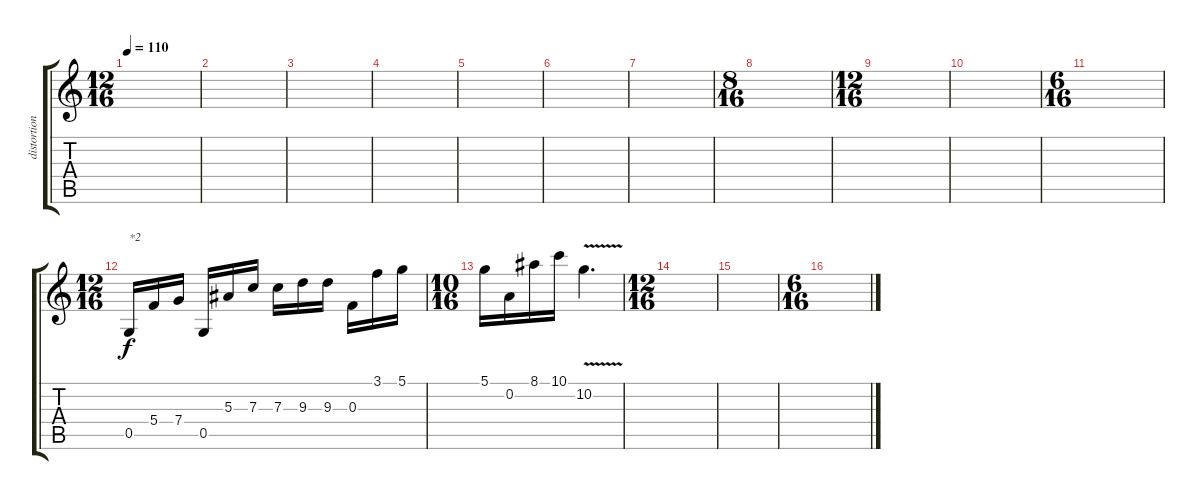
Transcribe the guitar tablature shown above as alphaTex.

\track ("distortion harmony" "distortion") {instrument distortionguitar}
\staff {score tabs}
\tuning (D4 A3 F3 C3 G2 D2) {hide}
\ts (12 16)
\tempo 110
\clef g2
\ks c
|
|
|
|
|
|
|
\ts (8 16)
|
\ts (12 16)
|
|
\ts (6 16)
|
\ts (12 16)
0.5.16{txt "*2"} 5.4.16 7.4.16 0.5.16 5.3.16 7.3.16 7.3.16 9.3.16 9.3.16 0.3.16 3.1.16 5.1.16 |
\ts (10 16)
5.1.16 0.2.16 8.1.16 10.1.16 10.2{v}.4{d} |
\ts (12 16)
|
|
\ts (6 16)
